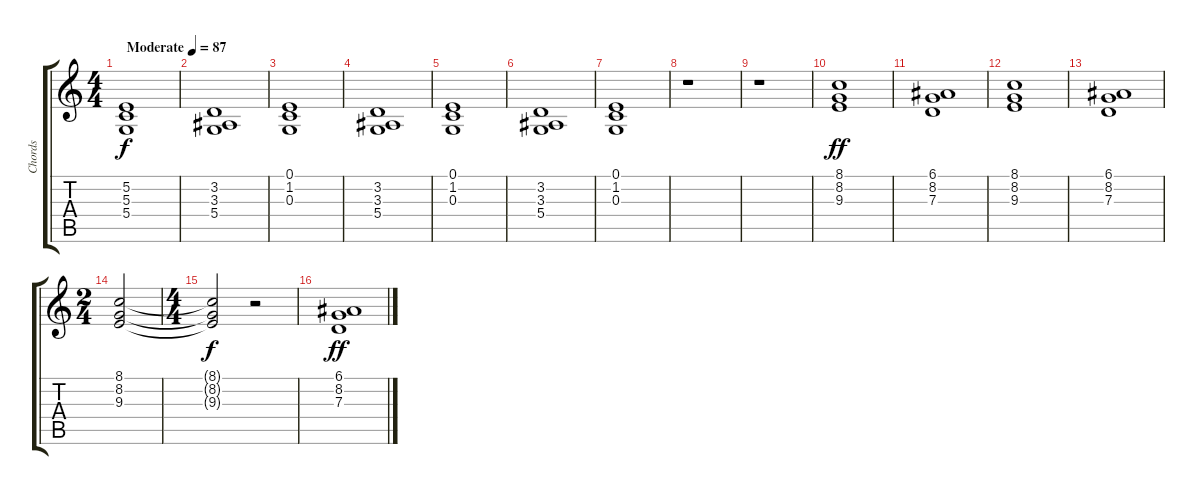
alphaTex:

\track ("Chords" "Chords") {instrument pad7halo}
\staff {score tabs}
\tuning (E4 B3 G3 D3 A2 E2) {hide}
\ts (4 4)
\tempo (87 "Moderate")
\clef g2
\ks c
(5.2 5.3 5.4).1{dy f instrument pad7halo} |
(3.2 3.3 5.4).1 |
(0.1 1.2 0.3).1 |
(3.2 3.3 5.4).1 |
(0.1 1.2 0.3).1 |
(3.2 3.3 5.4).1 |
(0.1 1.2 0.3).1 |
r.1 |
r.1 |
(8.1 8.2 9.3).1{dy ff} |
(6.1 8.2 7.3).1 |
(8.1 8.2 9.3).1 |
(6.1 8.2 7.3).1 |
\ts (2 4)
(8.1 8.2 9.3).2 |
\ts (4 4)
(8.1{t} 8.2{t} 9.3{t}).2{dy f} r.2 |
(6.1 8.2 7.3).1{dy ff}
